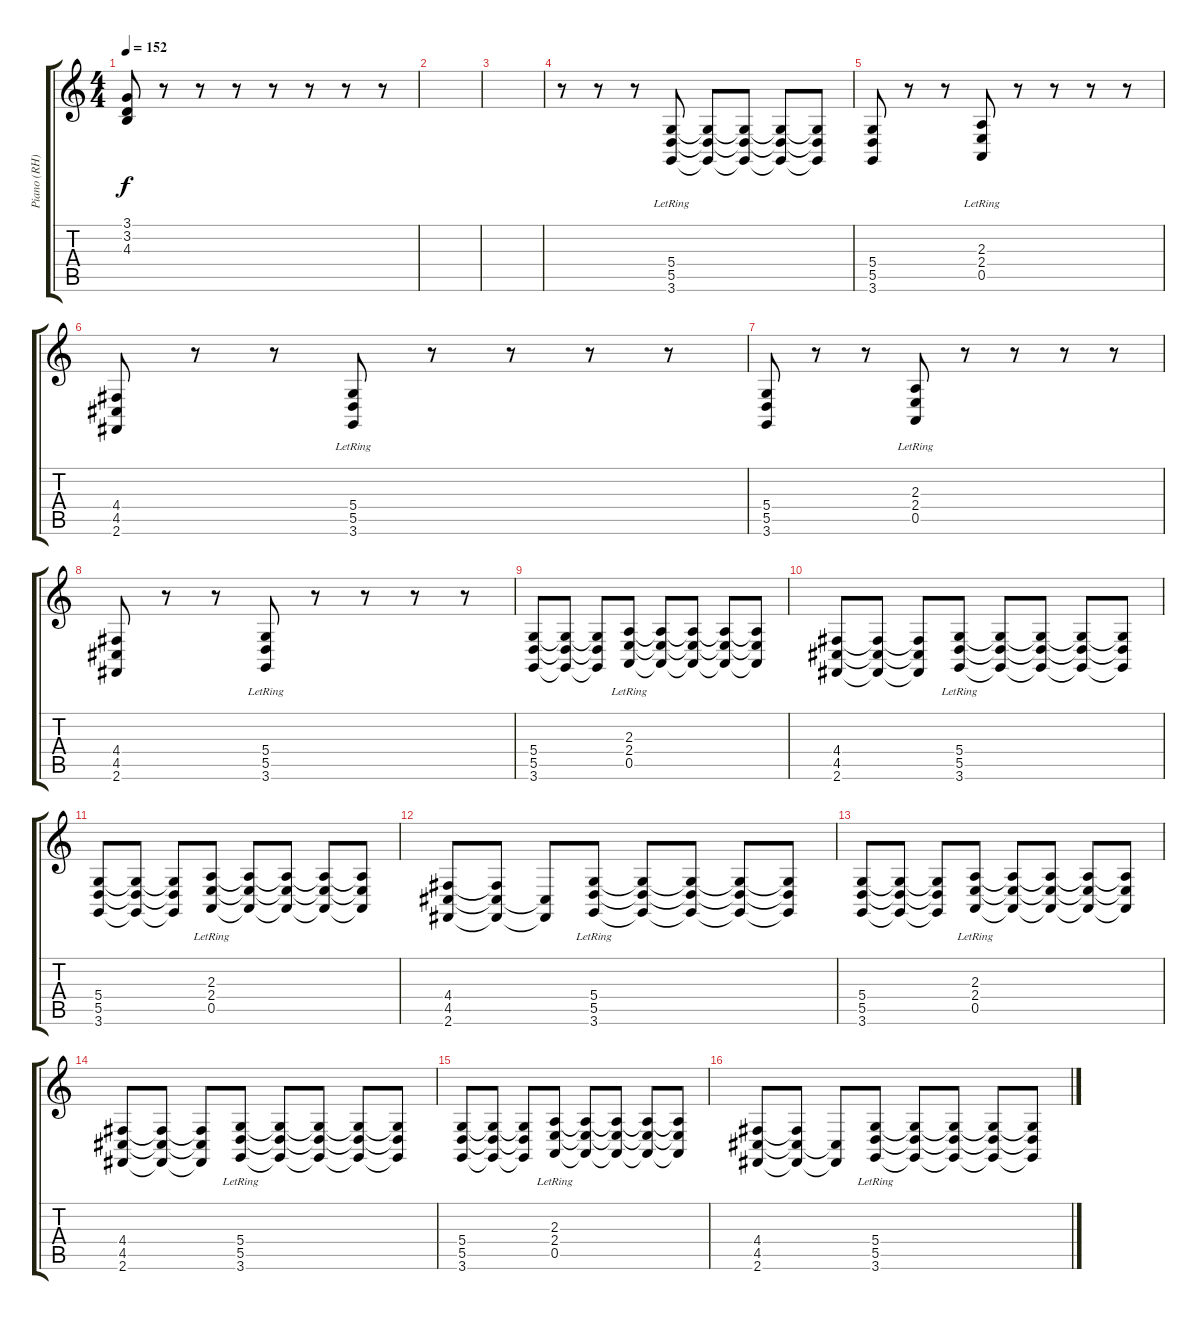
\track ("Piano (RH)" "Piano (RH)") {instrument acousticgrandpiano}
\staff {score tabs}
\tuning (E4 B3 G3 D3 A2 E2) {hide}
\ts (4 4)
\tempo 152
\clef g2
\ks c
(3.1 3.2 4.3).8{dy f} r.8 r.8 r.8 r.8 r.8 r.8 r.8 |
|
|
r.8 r.8 r.8 (5.4{lr} 5.5{lr} 3.6{lr}).8 (5.4{t} 5.5{t} 3.6{t}).8 (5.4{t} 5.5{t} 3.6{t}).8 (5.4{t} 5.5{t} 3.6{t}).8 (5.4{t} 5.5{t} 3.6{t}).8 |
(5.4 5.5 3.6).8 r.8 r.8 (2.3{lr} 2.4 0.5).8 r.8 r.8 r.8 r.8 |
(4.4 4.5 2.6).8 r.8 r.8 (5.4{lr} 5.5 3.6).8 r.8 r.8 r.8 r.8 |
(5.4 5.5 3.6).8 r.8 r.8 (2.3{lr} 2.4 0.5).8 r.8 r.8 r.8 r.8 |
(4.4 4.5 2.6).8 r.8 r.8 (5.4{lr} 5.5 3.6).8 r.8 r.8 r.8 r.8 |
(5.4 5.5 3.6).8 (5.4{t} 5.5{t} 3.6{t}).8 (5.4{t} 5.5{t} 3.6{t}).8 (2.3{lr} 2.4 0.5).8 (2.3{t} 2.4{t} 0.5{t}).8 (2.3{t} 2.4{t} 0.5{t}).8 (2.3{t} 2.4{t} 0.5{t}).8 (2.3{t} 2.4{t} 0.5{t}).8 |
(4.4 4.5 2.6).8 (4.4{t} 4.5{t} 2.6{t}).8 (4.4{t} 4.5{t} 2.6{t}).8 (5.4{lr} 5.5 3.6).8 (5.4{t} 5.5{t} 3.6{t}).8 (5.4{t} 5.5{t} 3.6{t}).8 (5.4{t} 5.5{t} 3.6{t}).8 (5.4{t} 5.5{t} 3.6{t}).8 |
(5.4 5.5 3.6).8 (5.4{t} 5.5{t} 3.6{t}).8 (5.4{t} 5.5{t} 3.6{t}).8 (2.3{lr} 2.4 0.5).8 (2.3{t} 2.4{t} 0.5{t}).8 (2.3{t} 2.4{t} 0.5{t}).8 (2.3{t} 2.4{t} 0.5{t}).8 (2.3{t} 2.4{t} 0.5{t}).8 |
(4.4 4.5 2.6).8 (4.4{t} 4.5{t} 2.6{t}).8 (4.5{t} 2.6{t}).8 (5.4{lr} 5.5 3.6).8 (5.4{t} 5.5{t} 3.6{t}).8 (5.4{t} 5.5{t} 3.6{t}).8 (5.4{t} 5.5{t} 3.6{t}).8 (5.4{t} 5.5{t} 3.6{t}).8 |
(5.4 5.5 3.6).8 (5.4{t} 5.5{t} 3.6{t}).8 (5.4{t} 5.5{t} 3.6{t}).8 (2.3{lr} 2.4 0.5).8 (2.3{t} 2.4{t} 0.5{t}).8 (2.3{t} 2.4{t} 0.5{t}).8 (2.3{t} 2.4{t} 0.5{t}).8 (2.3{t} 2.4{t} 0.5{t}).8 |
(4.4 4.5 2.6).8 (4.4{t} 4.5{t} 2.6{t}).8 (4.4{t} 4.5{t} 2.6{t}).8 (5.4{lr} 5.5 3.6).8 (5.4{t} 5.5{t} 3.6{t}).8 (5.4{t} 5.5{t} 3.6{t}).8 (5.4{t} 5.5{t} 3.6{t}).8 (5.4{t} 5.5{t} 3.6{t}).8 |
(5.4 5.5 3.6).8 (5.4{t} 5.5{t} 3.6{t}).8 (5.4{t} 5.5{t} 3.6{t}).8 (2.3{lr} 2.4 0.5).8 (2.3{t} 2.4{t} 0.5{t}).8 (2.3{t} 2.4{t} 0.5{t}).8 (2.3{t} 2.4{t} 0.5{t}).8 (2.3{t} 2.4{t} 0.5{t}).8 |
(4.4 4.5 2.6).8 (4.4{t} 4.5{t} 2.6{t}).8 (4.5{t} 2.6{t}).8 (5.4{lr} 5.5 3.6).8 (5.4{t} 5.5{t} 3.6{t}).8 (5.4{t} 5.5{t} 3.6{t}).8 (5.4{t} 5.5{t} 3.6{t}).8 (5.4{t} 5.5{t} 3.6{t}).8
